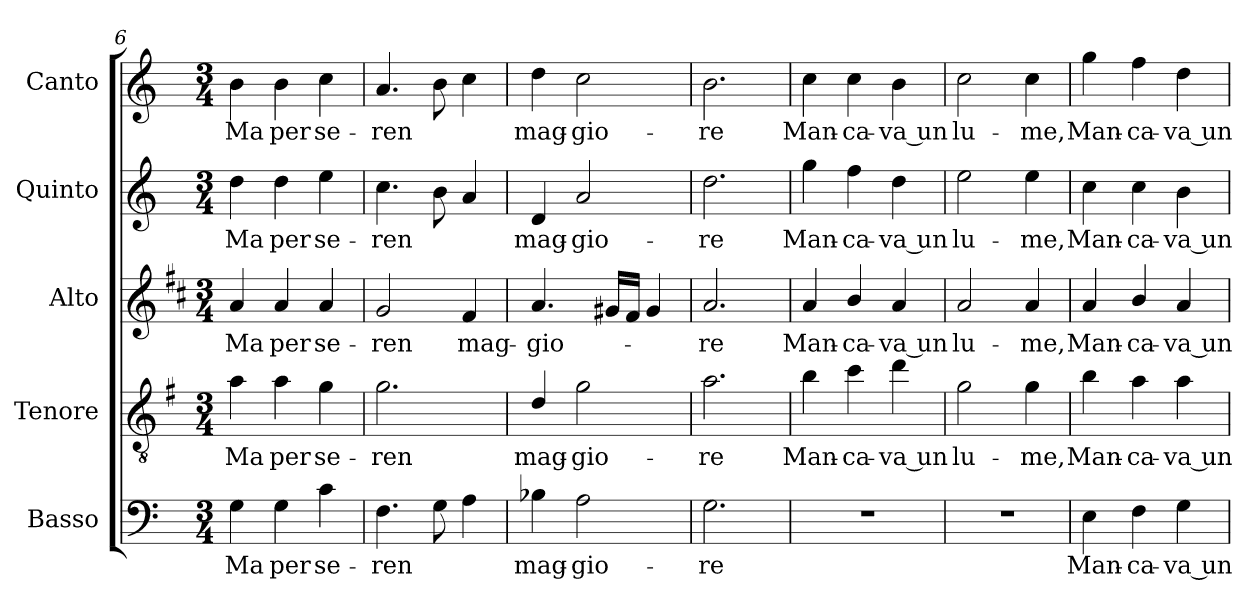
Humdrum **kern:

**kern	**text	**kern	**text	**kern	**text	**kern	**text	**kern	**text
*part5	*part5	*part4	*part4	*part3	*part3	*part2	*part2	*part1	*part1
*staff5	*staff5	*staff4	*staff4	*staff3	*staff3	*staff2	*staff2	*staff1	*staff1
*I"Basso	*	*I"Tenore	*	*I"Alto	*	*I"Quinto	*	*I"Canto	*
*I'B	*	*I'T	*	*I'A	*	*	*	*I'C	*
*clefF4	*	*clefGv2	*	*clefG2	*	*clefG2	*	*clefG2	*
*	*	*ITrd4c7	*	*ITrd1c2	*	*	*	*	*
*k[]	*	*k[]	*	*k[]	*	*k[]	*	*k[]	*
*C:	*	*C:	*	*C:	*	*C:	*	*C:	*
*M3/4	*	*M3/4	*	*M3/4	*	*M3/4	*	*M3/4	*
=6	=6	=6	=6	=6	=6	=6	=6	=6	=6
!	!LO:LY:b	!	!LO:LY:b	!	!LO:LY:b	!	!LO:LY:b	!	!LO:LY:b
4G\	Ma	4d\	Ma	4g/	Ma	4dd\	Ma	4b\	Ma
!	!LO:LY:b	!	!LO:LY:b	!	!LO:LY:b	!	!LO:LY:b	!	!LO:LY:b
4G\	per	4d\	per	4g/	per	4dd\	per	4b\	per
!	!LO:LY:b	!	!LO:LY:b	!	!LO:LY:b	!	!LO:LY:b	!	!LO:LY:b
4c\	se-	4c\	se-	4g/	se-	4ee\	se-	4cc\	se-
=7	=7	=7	=7	=7	=7	=7	=7	=7	=7
!	!LO:LY:b	!	!LO:LY:b	!	!LO:LY:b	!	!LO:LY:b	!	!LO:LY:b
4.F\	-ren	2.c\	-ren	2f/	-ren	4.cc\	-ren	4.a/	-ren
8G\	.	.	.	.	.	8b\	.	8b\	.
!	!	!	!	!	!LO:LY:b	!	!	!	!
4A\	.	.	.	4e/	mag-	4a/	.	4cc\	.
=8	=8	=8	=8	=8	=8	=8	=8	=8	=8
!	!LO:LY:b	!	!LO:LY:b	!	!LO:LY:b	!	!LO:LY:b	!	!LO:LY:b
4B-X\	mag-	4G/	mag-	4.g/	-gio-	4d/	mag-	4dd\	mag-
!	!LO:LY:b	!	!LO:LY:b	!	!	!	!LO:LY:b	!	!LO:LY:b
2A\	-gio-	2c\	-gio-	.	.	2a/	-gio-	2cc\	-gio-
.	.	.	.	16f#X/LL	.	.	.	.	.
.	.	.	.	16e/JJ	.	.	.	.	.
.	.	.	.	4f#/	.	.	.	.	.
=9	=9	=9	=9	=9	=9	=9	=9	=9	=9
!	!LO:LY:b	!	!LO:LY:b	!	!LO:LY:b	!	!LO:LY:b	!	!LO:LY:b
2.G\	-re	2.d\	-re	2.g/	-re	2.dd\	-re	2.b\	-re
!!LO:PB:g=z
=10	=10	=10	=10	=10	=10	=10	=10	=10	=10
!	!	!	!LO:LY:b	!	!LO:LY:b	!	!LO:LY:b	!	!LO:LY:b
2.r	.	4e\	Man-	4g/	Man-	4gg\	Man-	4cc\	Man-
!	!	!	!LO:LY:b	!	!LO:LY:b	!	!LO:LY:b	!	!LO:LY:b
.	.	4f\	-ca-	4a/	-ca-	4ff\	-ca-	4cc\	-ca-
!	!	!	!LO:LY:b	!	!LO:LY:b	!	!LO:LY:b	!	!LO:LY:b
.	.	4g\	-va un	4g/	-va un	4dd\	-va un	4b\	-va un
=11	=11	=11	=11	=11	=11	=11	=11	=11	=11
!	!	!	!LO:LY:b	!	!LO:LY:b	!	!LO:LY:b	!	!LO:LY:b
2.r	.	2c\	lu-	2g/	lu-	2ee\	lu-	2cc\	lu-
!	!	!	!LO:LY:b	!	!LO:LY:b	!	!LO:LY:b	!	!LO:LY:b
.	.	4c\	-me,	4g/	-me,	4ee\	-me,	4cc\	-me,
=12	=12	=12	=12	=12	=12	=12	=12	=12	=12
!	!LO:LY:b	!	!LO:LY:b	!	!LO:LY:b	!	!LO:LY:b	!	!LO:LY:b
4E\	Man-	4e\	Man-	4g/	Man-	4cc\	Man-	4gg\	Man-
!	!LO:LY:b	!	!LO:LY:b	!	!LO:LY:b	!	!LO:LY:b	!	!LO:LY:b
4F\	-ca-	4d\	-ca-	4a/	-ca-	4cc\	-ca-	4ff\	-ca-
!	!LO:LY:b	!	!LO:LY:b	!	!LO:LY:b	!	!LO:LY:b	!	!LO:LY:b
4G\	-va un	4d\	-va un	4g/	-va un	4b\	-va un	4dd\	-va un
=	=	=	=	=	=	=	=	=	=
*-	*-	*-	*-	*-	*-	*-	*-	*-	*-
